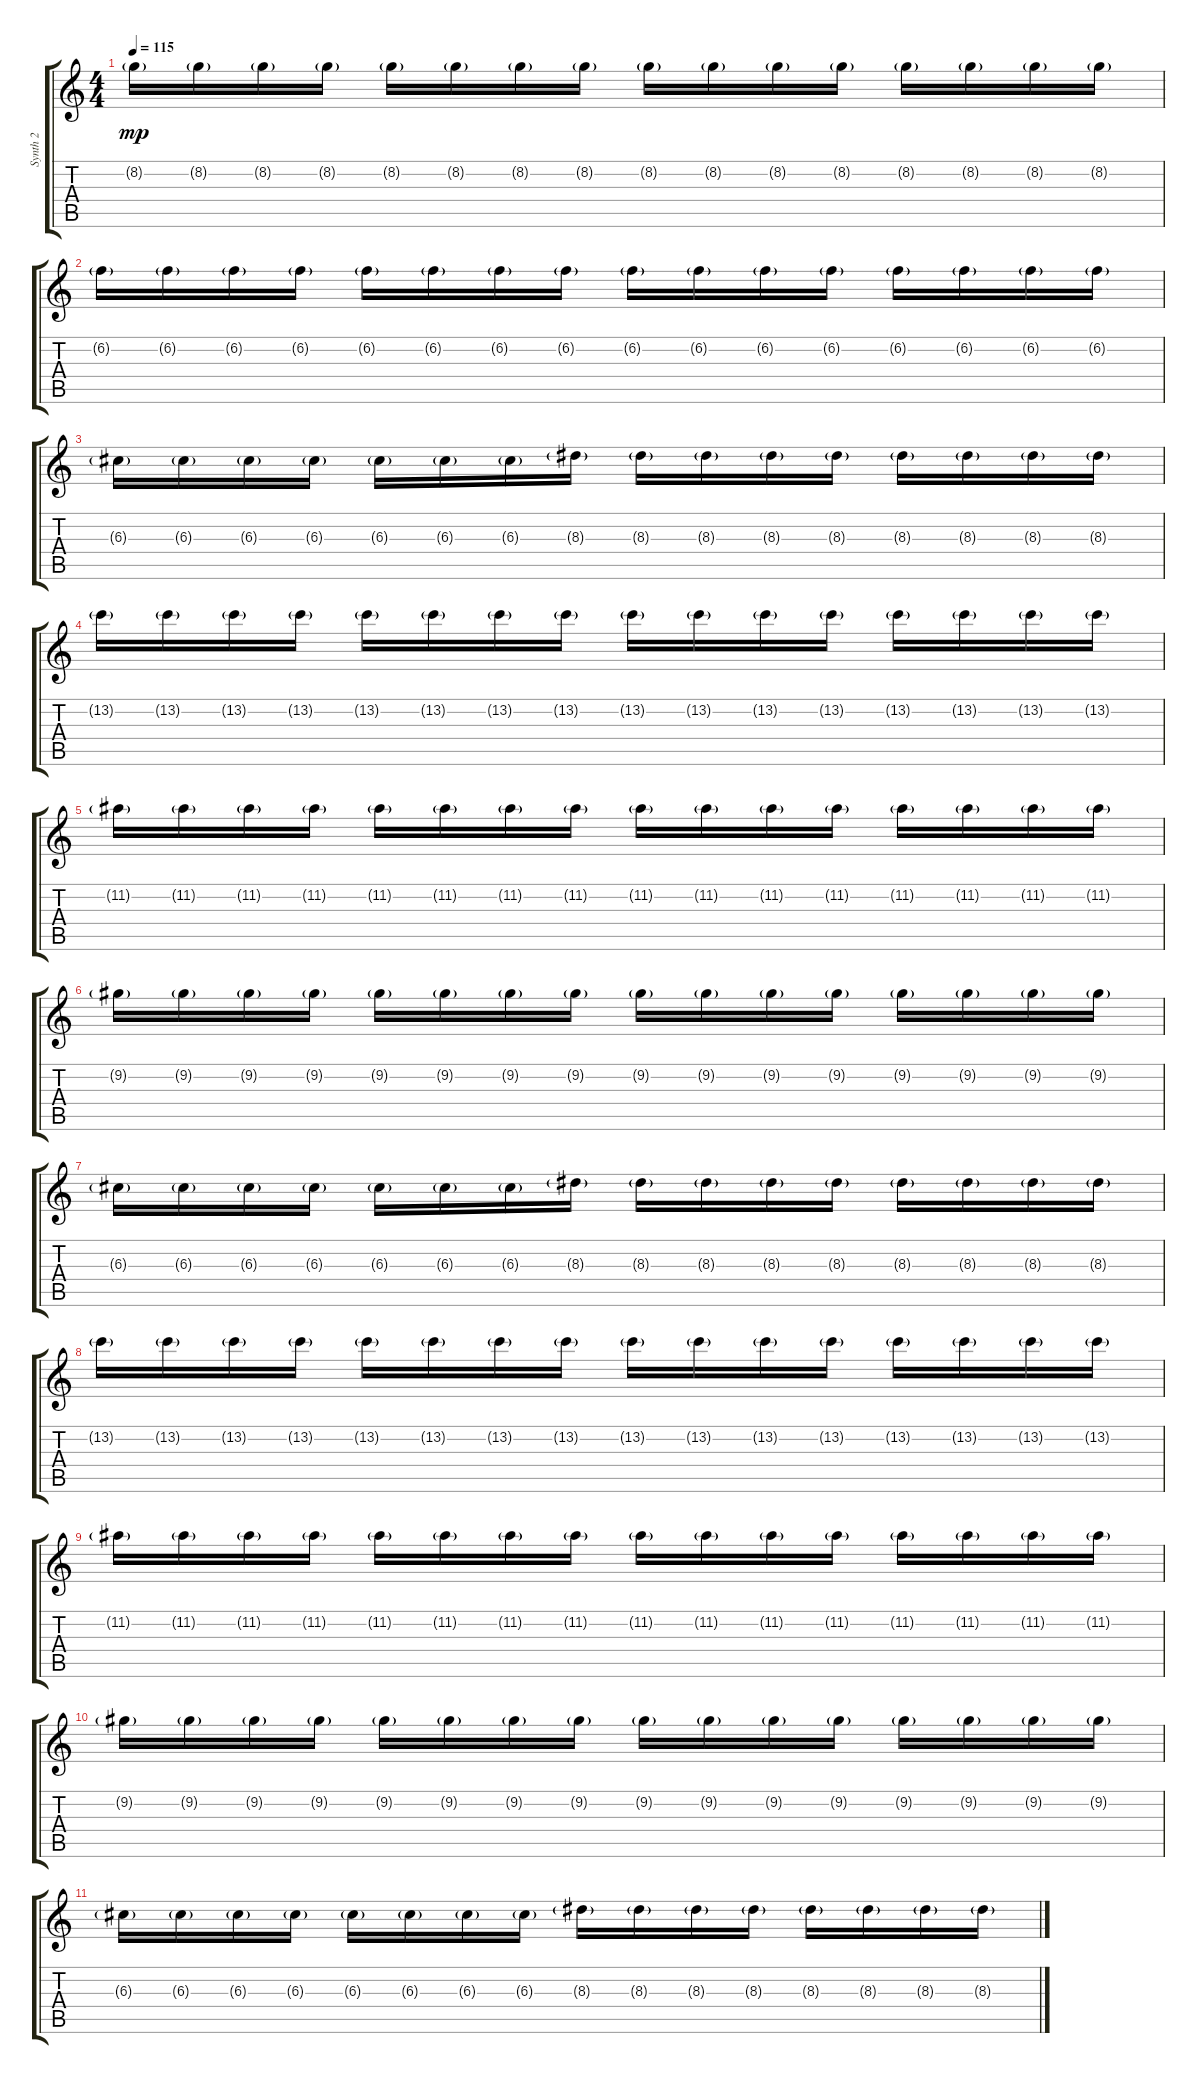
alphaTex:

\track ("Synth 2" "Synth 2") {instrument synthbass1}
\staff {score tabs}
\tuning (E4 B3 G3 D3 A2 E2) {hide}
\ts (4 4)
\tempo 115
\clef g2
\ks c
8.2{g}.16{dy mp} 8.2{g}.16 8.2{g}.16 8.2{g}.16 8.2{g}.16 8.2{g}.16 8.2{g}.16 8.2{g}.16 8.2{g}.16 8.2{g}.16 8.2{g}.16 8.2{g}.16 8.2{g}.16 8.2{g}.16 8.2{g}.16 8.2{g}.16 |
6.2{g}.16 6.2{g}.16 6.2{g}.16 6.2{g}.16 6.2{g}.16 6.2{g}.16 6.2{g}.16 6.2{g}.16 6.2{g}.16 6.2{g}.16 6.2{g}.16 6.2{g}.16 6.2{g}.16 6.2{g}.16 6.2{g}.16 6.2{g}.16 |
6.3{g}.16 6.3{g}.16 6.3{g}.16 6.3{g}.16 6.3{g}.16 6.3{g}.16 6.3{g}.16 8.3{g}.16 8.3{g}.16 8.3{g}.16 8.3{g}.16 8.3{g}.16 8.3{g}.16 8.3{g}.16 8.3{g}.16 8.3{g}.16 |
13.2{g}.16 13.2{g}.16 13.2{g}.16 13.2{g}.16 13.2{g}.16 13.2{g}.16 13.2{g}.16 13.2{g}.16 13.2{g}.16 13.2{g}.16 13.2{g}.16 13.2{g}.16 13.2{g}.16 13.2{g}.16 13.2{g}.16 13.2{g}.16 |
11.2{g}.16 11.2{g}.16 11.2{g}.16 11.2{g}.16 11.2{g}.16 11.2{g}.16 11.2{g}.16 11.2{g}.16 11.2{g}.16 11.2{g}.16 11.2{g}.16 11.2{g}.16 11.2{g}.16 11.2{g}.16 11.2{g}.16 11.2{g}.16 |
9.2{g}.16 9.2{g}.16 9.2{g}.16 9.2{g}.16 9.2{g}.16 9.2{g}.16 9.2{g}.16 9.2{g}.16 9.2{g}.16 9.2{g}.16 9.2{g}.16 9.2{g}.16 9.2{g}.16 9.2{g}.16 9.2{g}.16 9.2{g}.16 |
6.3{g}.16 6.3{g}.16 6.3{g}.16 6.3{g}.16 6.3{g}.16 6.3{g}.16 6.3{g}.16 8.3{g}.16 8.3{g}.16 8.3{g}.16 8.3{g}.16 8.3{g}.16 8.3{g}.16 8.3{g}.16 8.3{g}.16 8.3{g}.16 |
13.2{g}.16 13.2{g}.16 13.2{g}.16 13.2{g}.16 13.2{g}.16 13.2{g}.16 13.2{g}.16 13.2{g}.16 13.2{g}.16 13.2{g}.16 13.2{g}.16 13.2{g}.16 13.2{g}.16 13.2{g}.16 13.2{g}.16 13.2{g}.16 |
11.2{g}.16 11.2{g}.16 11.2{g}.16 11.2{g}.16 11.2{g}.16 11.2{g}.16 11.2{g}.16 11.2{g}.16 11.2{g}.16 11.2{g}.16 11.2{g}.16 11.2{g}.16 11.2{g}.16 11.2{g}.16 11.2{g}.16 11.2{g}.16 |
9.2{g}.16 9.2{g}.16 9.2{g}.16 9.2{g}.16 9.2{g}.16 9.2{g}.16 9.2{g}.16 9.2{g}.16 9.2{g}.16 9.2{g}.16 9.2{g}.16 9.2{g}.16 9.2{g}.16 9.2{g}.16 9.2{g}.16 9.2{g}.16 |
6.3{g}.16 6.3{g}.16 6.3{g}.16 6.3{g}.16 6.3{g}.16 6.3{g}.16 6.3{g}.16 6.3{g}.16 8.3{g}.16 8.3{g}.16 8.3{g}.16 8.3{g}.16 8.3{g}.16 8.3{g}.16 8.3{g}.16 8.3{g}.16
